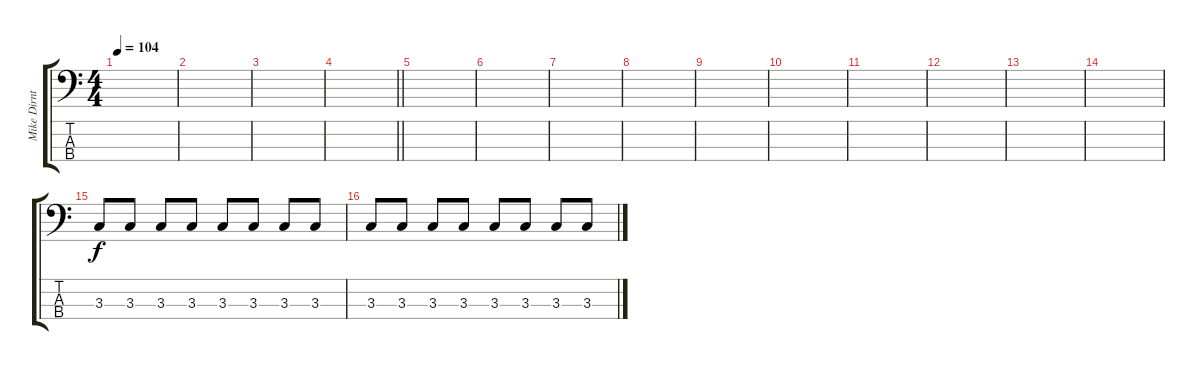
\track ("Mike Dirnt" "Mike Dirnt") {instrument electricbasspick}
\staff {score tabs}
\tuning (G2 D2 A1 E1) {hide}
\ts (4 4)
\tempo 104
\clef f4
\ks c
|
|
|
\barLineRight lightlight
|
|
|
|
|
|
|
|
|
|
|
3.3.8 3.3.8 3.3.8 3.3.8 3.3.8 3.3.8 3.3.8 3.3.8 |
3.3.8 3.3.8 3.3.8 3.3.8 3.3.8 3.3.8 3.3.8 3.3.8
